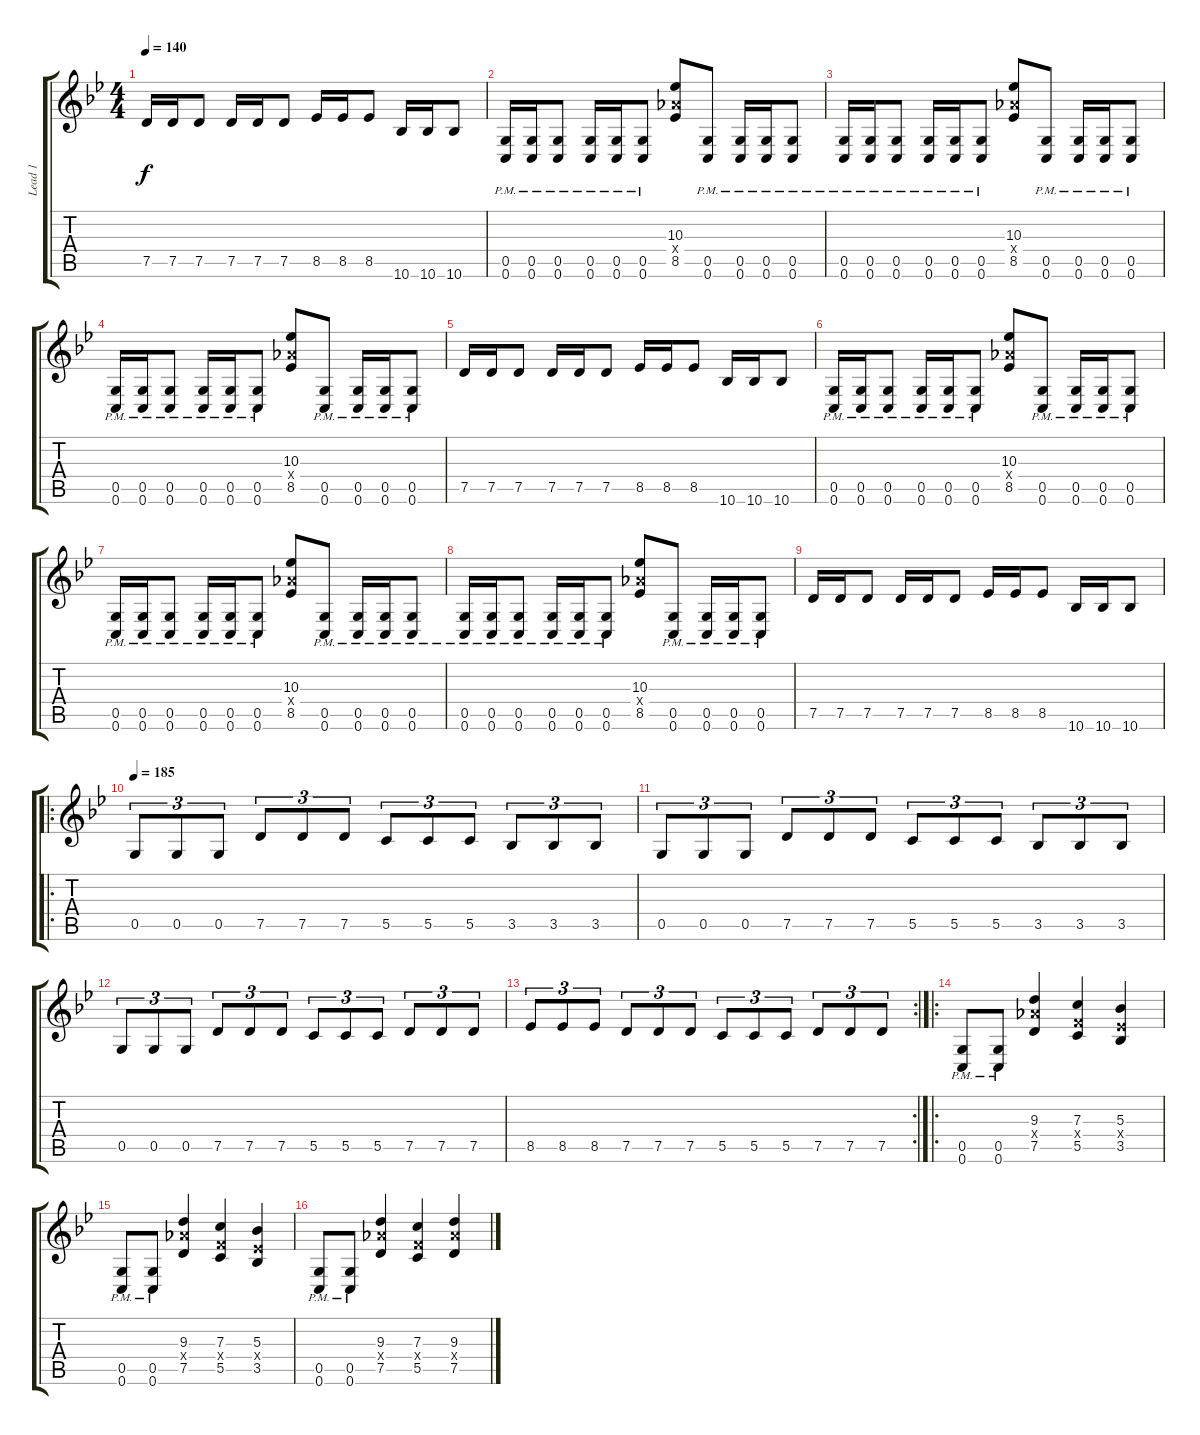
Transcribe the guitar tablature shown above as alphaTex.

\track ("Lead 1" "Lead 1") {instrument distortionguitar}
\staff {score tabs}
\tuning (D4 A3 F3 C3 G2 C2) {hide}
\ts (4 4)
\tempo 140
\clef g2
\ks bb
7.5.16{dy f} 7.5.16 7.5.8 7.5.16 7.5.16 7.5.8 8.5.16 8.5.16 8.5.8 10.6.16 10.6.16 10.6.8 |
(0.5{pm} 0.6{pm}).16 (0.5{pm} 0.6{pm}).16 (0.5{pm} 0.6{pm}).8 (0.5{pm} 0.6{pm}).16 (0.5{pm} 0.6{pm}).16 (0.5{pm} 0.6{pm}).8 (10.3 8.4{x} 8.5).8 (0.5{pm} 0.6{pm}).8 (0.5{pm} 0.6{pm}).16 (0.5{pm} 0.6{pm}).16 (0.5{pm} 0.6{pm}).8 |
(0.5{pm} 0.6{pm}).16 (0.5{pm} 0.6{pm}).16 (0.5{pm} 0.6{pm}).8 (0.5{pm} 0.6{pm}).16 (0.5{pm} 0.6{pm}).16 (0.5{pm} 0.6{pm}).8 (10.3 8.4{x} 8.5).8 (0.5{pm} 0.6{pm}).8 (0.5{pm} 0.6{pm}).16 (0.5{pm} 0.6{pm}).16 (0.5{pm} 0.6{pm}).8 |
(0.5{pm} 0.6{pm}).16 (0.5{pm} 0.6{pm}).16 (0.5{pm} 0.6{pm}).8 (0.5{pm} 0.6{pm}).16 (0.5{pm} 0.6{pm}).16 (0.5{pm} 0.6{pm}).8 (10.3 8.4{x} 8.5).8 (0.5{pm} 0.6{pm}).8 (0.5{pm} 0.6{pm}).16 (0.5{pm} 0.6{pm}).16 (0.5{pm} 0.6{pm}).8 |
7.5.16 7.5.16 7.5.8 7.5.16 7.5.16 7.5.8 8.5.16 8.5.16 8.5.8 10.6.16 10.6.16 10.6.8 |
(0.5{pm} 0.6{pm}).16 (0.5{pm} 0.6{pm}).16 (0.5{pm} 0.6{pm}).8 (0.5{pm} 0.6{pm}).16 (0.5{pm} 0.6{pm}).16 (0.5{pm} 0.6{pm}).8 (10.3 8.4{x} 8.5).8 (0.5{pm} 0.6{pm}).8 (0.5{pm} 0.6{pm}).16 (0.5{pm} 0.6{pm}).16 (0.5{pm} 0.6{pm}).8 |
(0.5{pm} 0.6{pm}).16 (0.5{pm} 0.6{pm}).16 (0.5{pm} 0.6{pm}).8 (0.5{pm} 0.6{pm}).16 (0.5{pm} 0.6{pm}).16 (0.5{pm} 0.6{pm}).8 (10.3 8.4{x} 8.5).8 (0.5{pm} 0.6{pm}).8 (0.5{pm} 0.6{pm}).16 (0.5{pm} 0.6{pm}).16 (0.5{pm} 0.6{pm}).8 |
(0.5{pm} 0.6{pm}).16 (0.5{pm} 0.6{pm}).16 (0.5{pm} 0.6{pm}).8 (0.5{pm} 0.6{pm}).16 (0.5{pm} 0.6{pm}).16 (0.5{pm} 0.6{pm}).8 (10.3 8.4{x} 8.5).8 (0.5{pm} 0.6{pm}).8 (0.5{pm} 0.6{pm}).16 (0.5{pm} 0.6{pm}).16 (0.5{pm} 0.6{pm}).8 |
7.5.16 7.5.16 7.5.8 7.5.16 7.5.16 7.5.8 8.5.16 8.5.16 8.5.8 10.6.16 10.6.16 10.6.8 |
\ro
\tempo 185
0.5.8{tu (3 2)} 0.5.8{tu (3 2)} 0.5.8{tu (3 2)} 7.5.8{tu (3 2)} 7.5.8{tu (3 2)} 7.5.8{tu (3 2)} 5.5.8{tu (3 2)} 5.5.8{tu (3 2)} 5.5.8{tu (3 2)} 3.5.8{tu (3 2)} 3.5.8{tu (3 2)} 3.5.8{tu (3 2)} |
0.5.8{tu (3 2)} 0.5.8{tu (3 2)} 0.5.8{tu (3 2)} 7.5.8{tu (3 2)} 7.5.8{tu (3 2)} 7.5.8{tu (3 2)} 5.5.8{tu (3 2)} 5.5.8{tu (3 2)} 5.5.8{tu (3 2)} 3.5.8{tu (3 2)} 3.5.8{tu (3 2)} 3.5.8{tu (3 2)} |
0.5.8{tu (3 2)} 0.5.8{tu (3 2)} 0.5.8{tu (3 2)} 7.5.8{tu (3 2)} 7.5.8{tu (3 2)} 7.5.8{tu (3 2)} 5.5.8{tu (3 2)} 5.5.8{tu (3 2)} 5.5.8{tu (3 2)} 7.5.8{tu (3 2)} 7.5.8{tu (3 2)} 7.5.8{tu (3 2)} |
\rc 2
8.5.8{tu (3 2)} 8.5.8{tu (3 2)} 8.5.8{tu (3 2)} 7.5.8{tu (3 2)} 7.5.8{tu (3 2)} 7.5.8{tu (3 2)} 5.5.8{tu (3 2)} 5.5.8{tu (3 2)} 5.5.8{tu (3 2)} 7.5.8{tu (3 2)} 7.5.8{tu (3 2)} 7.5.8{tu (3 2)} |
\ro
(0.5{pm} 0.6{pm}).8 (0.5{pm} 0.6{pm}).8 (9.3 8.4{x} 7.5).4 (7.3 5.4{x} 5.5).4 (5.3 3.4{x} 3.5).4 |
(0.5{pm} 0.6{pm}).8 (0.5{pm} 0.6{pm}).8 (9.3 8.4{x} 7.5).4 (7.3 5.4{x} 5.5).4 (5.3 3.4{x} 3.5).4 |
(0.5{pm} 0.6{pm}).8 (0.5{pm} 0.6{pm}).8 (9.3 8.4{x} 7.5).4 (7.3 5.4{x} 5.5).4 (9.3 8.4{x} 7.5).4
